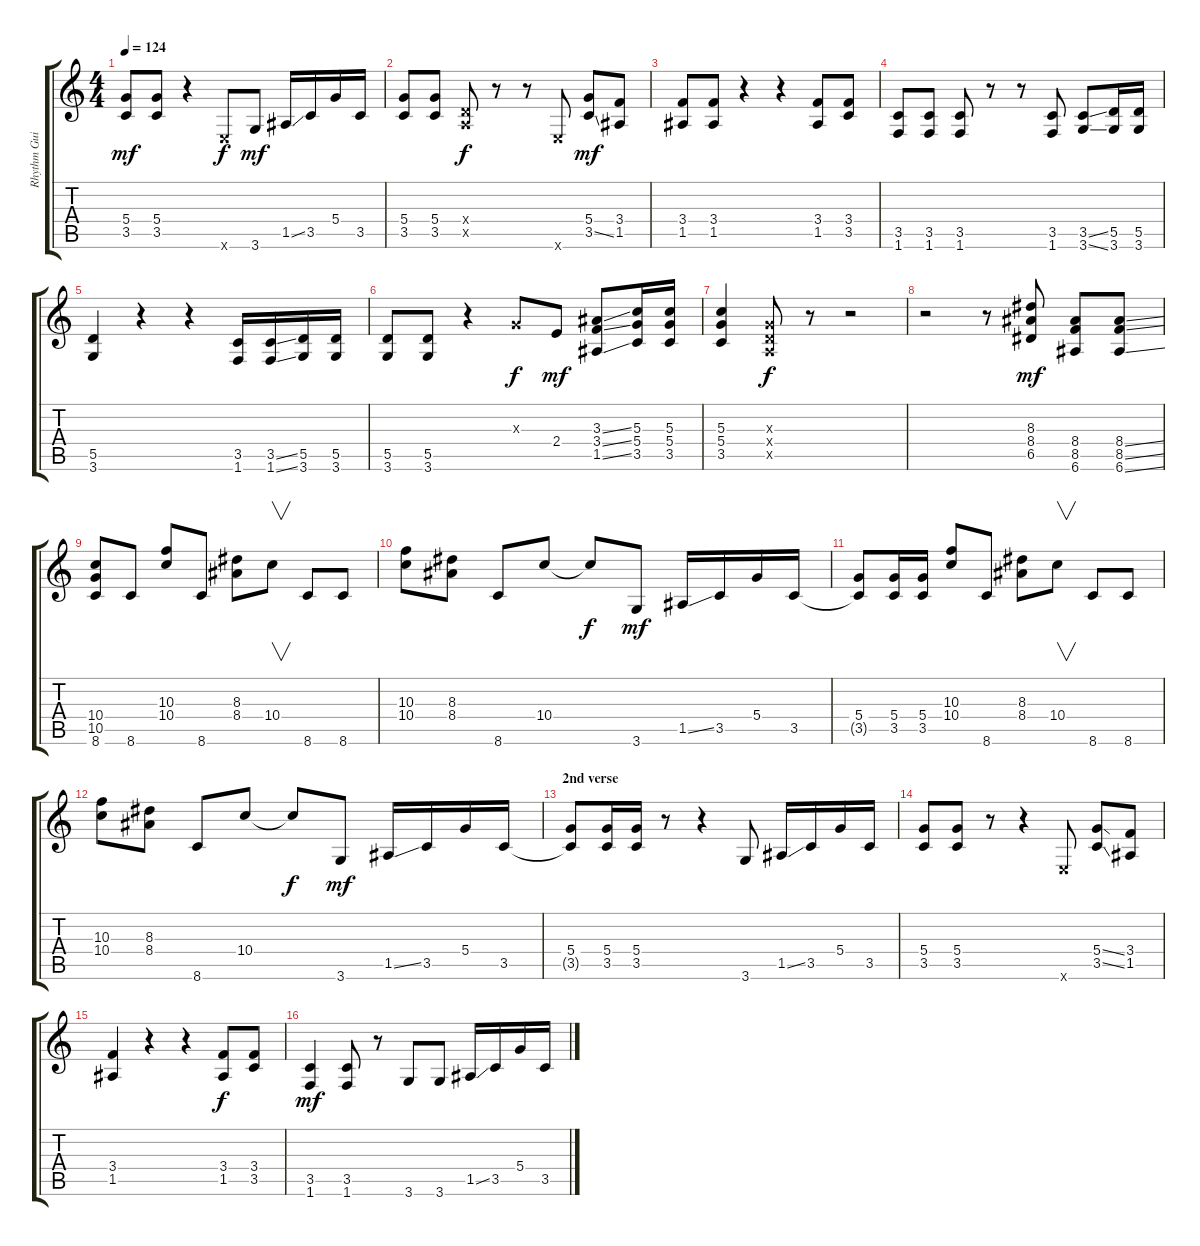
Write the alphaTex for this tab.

\track ("Rhythm Guitar" "Rhythm Gui") {instrument distortionguitar}
\staff {score tabs}
\tuning (E4 B3 G3 D3 A2 E2) {hide}
\ts (4 4)
\tempo 124
\clef g2
\ks c
(5.4 3.5).8{dy mf} (5.4 3.5).8 r.4 0.6{x}.8{dy f} 3.6.8{dy mf} 1.5{ss}.16 3.5.16 5.4.16 3.5.16 |
(5.4 3.5).8 (5.4 3.5).8 (0.4{x} 0.5{x}).8{dy f} r.8 r.8 0.6{x}.8 (5.4 3.5{ss}).8{dy mf} (3.4 1.5).8 |
(3.4 1.5).8 (3.4 1.5).8 r.4 r.4 (3.4 1.5).8 (3.4 3.5).8 |
(3.5 1.6).8 (3.5 1.6).8 (3.5 1.6).8 r.8 r.8 (3.5 1.6).8 (3.5{ss} 3.6{ss}).8 (5.5 3.6).16 (5.5 3.6).16 |
(5.5 3.6).4 r.4 r.4 (3.5 1.6).16 (3.5{ss} 1.6{ss}).16 (5.5 3.6).16 (5.5 3.6).16 |
(5.5 3.6).8 (5.5 3.6).8 r.4 0.3{x}.8{dy f} 2.4.8{dy mf} (3.3{ss} 3.4{ss} 1.5{ss}).8 (5.3 5.4 3.5).16 (5.3 5.4 3.5).16 |
(5.3 5.4 3.5).4 (0.3{x} 0.4{x} 0.5{x}).8{dy f} r.8 r.2 |
r.2 r.8 (8.3 8.4 6.5).8{dy mf} (8.4 8.5 6.6).8 (8.4{ss} 8.5{ss} 6.6{ss}).8 |
(10.4 10.5 8.6).8 8.6.8 (10.3 10.4).8 8.6.8 (8.3 8.4).8 10.4.8{v} 8.6.8 8.6.8 |
(10.3 10.4).8 (8.3 8.4).8 8.6.8 10.4.8 10.4{t}.8{dy f} 3.6.8{dy mf} 1.5{ss}.16 3.5.16 5.4.16 3.5.16 |
(5.4 3.5{t}).8 (5.4 3.5).16 (5.4 3.5).16 (10.3 10.4).8 8.6.8 (8.3 8.4).8 10.4.8{v} 8.6.8 8.6.8 |
(10.3 10.4).8 (8.3 8.4).8 8.6.8 10.4.8 10.4{t}.8{dy f} 3.6.8{dy mf} 1.5{ss}.16 3.5.16 5.4.16 3.5.16 |
\section ("" "2nd verse")
(5.4 3.5{t}).8 (5.4 3.5).16 (5.4 3.5).16 r.8 r.4 3.6.8 1.5{ss}.16 3.5.16 5.4.16 3.5.16 |
(5.4 3.5).8 (5.4 3.5).8 r.8 r.4 0.6{x}.8 (5.4{ss} 3.5{ss}).8 (3.4 1.5).8 |
(3.4 1.5).4 r.4 r.4 (3.4 1.5).8{dy f} (3.4 3.5).8 |
(3.5 1.6).4{dy mf} (3.5 1.6).8 r.8 3.6.8 3.6.8 1.5{ss}.16 3.5.16 5.4.16 3.5.16
